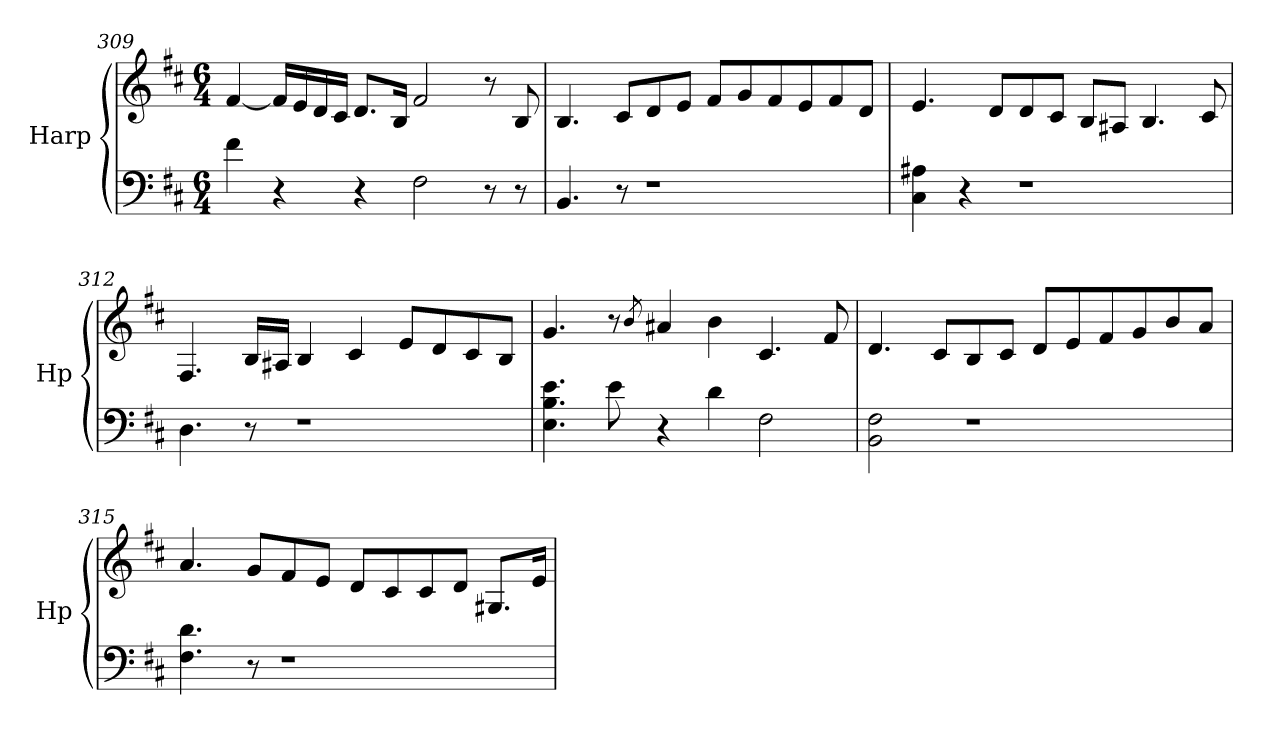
**kern	**kern
*part1	*part1
*staff2	*staff1
*I"Harp	*
*I'Hp	*
!!LO:LB:g=z
*clefF4	*clefG2
*k[f#c#]	*k[f#c#]
*M6/4	*M6/4
=309	=309
4f#\	[4f#/
4r	16f#/LL]
.	16e/
.	16d/
.	16c#/JJ
4r	8.d/L
.	16B/Jk
2F#\	2f#/
8r	8r
8r	8B/
=310	=310
4.BB/	4.B/
8r	8c#/L
1r	8d/
.	8e/J
.	8f#/L
.	8g/
.	8f#/
.	8e/
.	8f#/
.	8d/J
=311	=311
4C#\ 4A#X\	4.e/
4r	.
.	8d/L
1r	8d/
.	8c#/J
.	8B/L
.	8A#X/J
.	4.B/
.	8c#/
!!LO:LB:g=z
=312	=312
4.D\	4.F#/
8r	16B/LL
.	16A#X/JJ
1r	4B/
.	4c#/
.	8e/L
.	8d/
.	8c#/
.	8B/J
=313	=313
4.E\ 4.B\ 4.e\	4.g/
8e\	8r
.	8qb/
4r	4a#X/
4d\	4b\
2F#\	4.c#/
.	8f#/
=314	=314
2BB\ 2F#\	4.d/
.	8c#/L
1r	8B/
.	8c#/J
.	8d/L
.	8e/
.	8f#/
.	8g/
.	8b/
.	8a/J
!!LO:LB:g=z
=315	=315
4.F#\ 4.d\	4.a/
8r	8g/L
1r	8f#/
.	8e/J
.	8d/L
.	8c#/
.	8c#/
.	8d/J
.	8.G#X/L
.	16e/Jk
=	=
*-	*-
